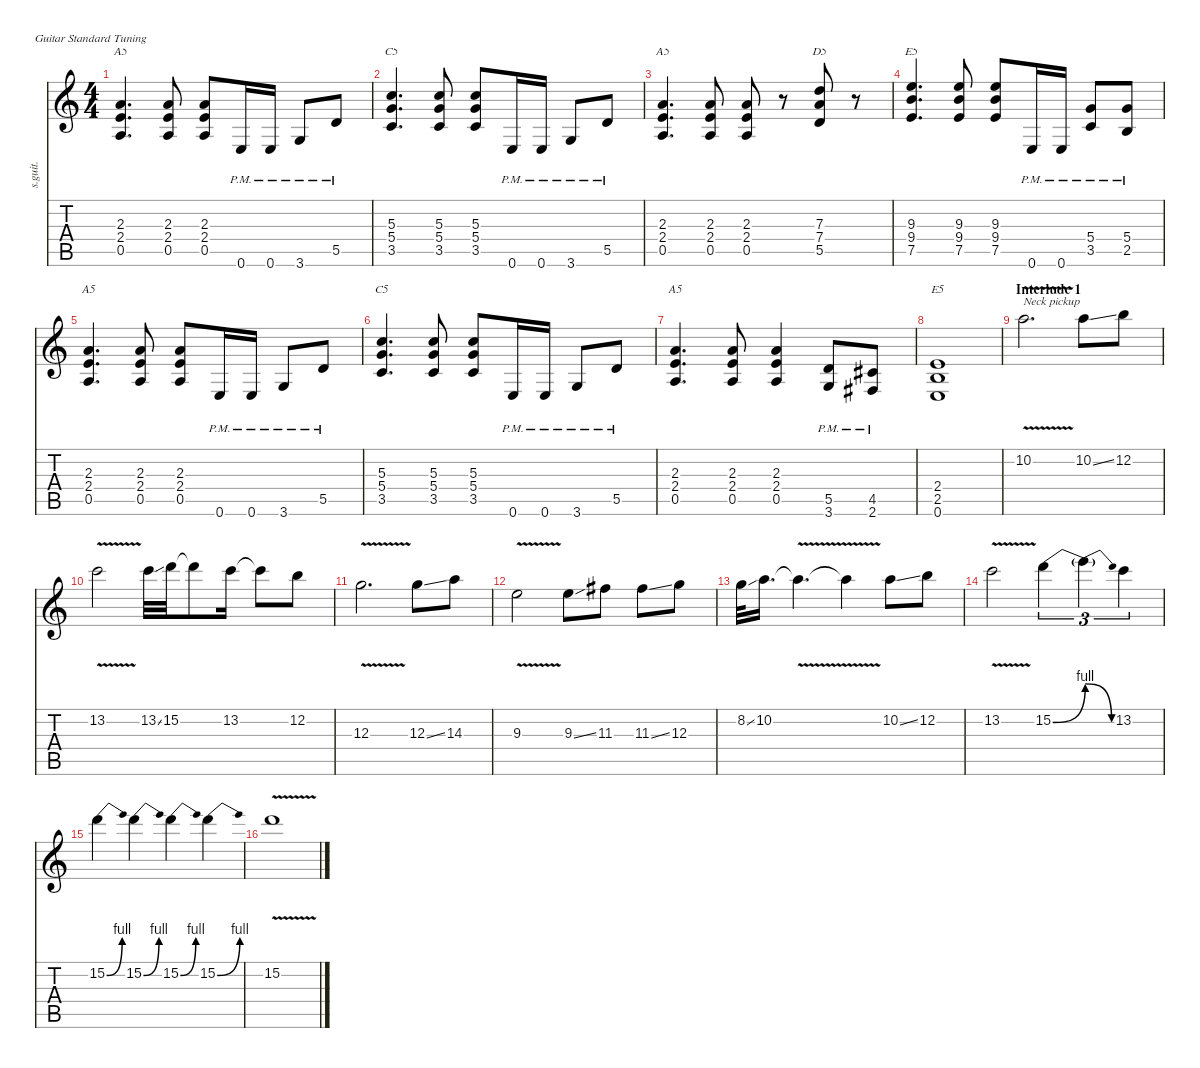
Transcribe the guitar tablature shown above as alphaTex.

\defaultSystemsLayout 4
\hideDynamics
\bracketExtendMode nobrackets
\track ("Kirk Hammett - Lead Guitar" "s.guit.") {instrument distortionguitar}
\staff {score tabs}
\tuning (E4 B3 G3 D3 A2 E2)
\chord ("A5" 3 1 2 2 0 x) {showdiagram false}
\chord ("C5" 3 1 2 2 0 x) {showdiagram false}
\chord ("E5" 3 1 2 2 0 x) {showdiagram false}
\chord ("D5" 3 1 2 2 0 x) {showdiagram false}
\ts (4 4)
\tempo (119 hide)
\clef g2
\ks c
(2.3 2.4 0.5).4{d ch "A5" lyrics (0 "") lyrics (1 "") lyrics (2 "") lyrics (3 "") lyrics (4 "") dy f} (2.3 2.4 0.5).8{lyrics (0 "") lyrics (1 "") lyrics (2 "") lyrics (3 "") lyrics (4 "")} (2.3 2.4 0.5).8{lyrics (0 "") lyrics (1 "") lyrics (2 "") lyrics (3 "") lyrics (4 "")} 0.6{pm}.16{lyrics (0 "") lyrics (1 "") lyrics (2 "") lyrics (3 "") lyrics (4 "")} 0.6{pm}.16{lyrics (0 "") lyrics (1 "") lyrics (2 "") lyrics (3 "") lyrics (4 "")} 3.6{pm}.8{lyrics (0 "") lyrics (1 "") lyrics (2 "") lyrics (3 "") lyrics (4 "")} 5.5{pm}.8{lyrics (0 "") lyrics (1 "") lyrics (2 "") lyrics (3 "") lyrics (4 "")} |
(5.3 5.4 3.5).4{d ch "C5" lyrics (0 "") lyrics (1 "") lyrics (2 "") lyrics (3 "") lyrics (4 "")} (5.3 5.4 3.5).8{lyrics (0 "") lyrics (1 "") lyrics (2 "") lyrics (3 "") lyrics (4 "")} (5.3 5.4 3.5).8{lyrics (0 "") lyrics (1 "") lyrics (2 "") lyrics (3 "") lyrics (4 "")} 0.6{pm}.16{lyrics (0 "") lyrics (1 "") lyrics (2 "") lyrics (3 "") lyrics (4 "")} 0.6{pm}.16{lyrics (0 "") lyrics (1 "") lyrics (2 "") lyrics (3 "") lyrics (4 "")} 3.6{pm}.8{lyrics (0 "") lyrics (1 "") lyrics (2 "") lyrics (3 "") lyrics (4 "")} 5.5{pm}.8{lyrics (0 "") lyrics (1 "") lyrics (2 "") lyrics (3 "") lyrics (4 "")} |
(2.3 2.4 0.5).4{d ch "A5" lyrics (0 "") lyrics (1 "") lyrics (2 "") lyrics (3 "") lyrics (4 "")} (2.3 2.4 0.5).8{lyrics (0 "") lyrics (1 "") lyrics (2 "") lyrics (3 "") lyrics (4 "")} (2.3 2.4 0.5).8{lyrics (0 "") lyrics (1 "") lyrics (2 "") lyrics (3 "") lyrics (4 "")} r.8 (7.3 7.4 5.5).8{ch "D5" lyrics (0 "") lyrics (1 "") lyrics (2 "") lyrics (3 "") lyrics (4 "")} r.8 |
(9.3 9.4 7.5).4{d ch "E5" lyrics (0 "") lyrics (1 "") lyrics (2 "") lyrics (3 "") lyrics (4 "")} (9.3 9.4 7.5).8{lyrics (0 "") lyrics (1 "") lyrics (2 "") lyrics (3 "") lyrics (4 "")} (9.3 9.4 7.5).8{lyrics (0 "") lyrics (1 "") lyrics (2 "") lyrics (3 "") lyrics (4 "")} 0.6{pm}.16{lyrics (0 "") lyrics (1 "") lyrics (2 "") lyrics (3 "") lyrics (4 "")} 0.6{pm}.16{lyrics (0 "") lyrics (1 "") lyrics (2 "") lyrics (3 "") lyrics (4 "")} (5.4{pm} 3.5{pm}).8{lyrics (0 "") lyrics (1 "") lyrics (2 "") lyrics (3 "") lyrics (4 "")} (5.4{pm} 2.5{pm}).8{lyrics (0 "") lyrics (1 "") lyrics (2 "") lyrics (3 "") lyrics (4 "")} |
(2.3 2.4 0.5).4{d ch "A5" lyrics (0 "") lyrics (1 "") lyrics (2 "") lyrics (3 "") lyrics (4 "")} (2.3 2.4 0.5).8{lyrics (0 "") lyrics (1 "") lyrics (2 "") lyrics (3 "") lyrics (4 "")} (2.3 2.4 0.5).8{lyrics (0 "") lyrics (1 "") lyrics (2 "") lyrics (3 "") lyrics (4 "")} 0.6{pm}.16{lyrics (0 "") lyrics (1 "") lyrics (2 "") lyrics (3 "") lyrics (4 "")} 0.6{pm}.16{lyrics (0 "") lyrics (1 "") lyrics (2 "") lyrics (3 "") lyrics (4 "")} 3.6{pm}.8{lyrics (0 "") lyrics (1 "") lyrics (2 "") lyrics (3 "") lyrics (4 "")} 5.5{pm}.8{lyrics (0 "") lyrics (1 "") lyrics (2 "") lyrics (3 "") lyrics (4 "")} |
(5.3 5.4 3.5).4{d ch "C5" lyrics (0 "") lyrics (1 "") lyrics (2 "") lyrics (3 "") lyrics (4 "")} (5.3 5.4 3.5).8{lyrics (0 "") lyrics (1 "") lyrics (2 "") lyrics (3 "") lyrics (4 "")} (5.3 5.4 3.5).8{lyrics (0 "") lyrics (1 "") lyrics (2 "") lyrics (3 "") lyrics (4 "")} 0.6{pm}.16{lyrics (0 "") lyrics (1 "") lyrics (2 "") lyrics (3 "") lyrics (4 "")} 0.6{pm}.16{lyrics (0 "") lyrics (1 "") lyrics (2 "") lyrics (3 "") lyrics (4 "")} 3.6{pm}.8{lyrics (0 "") lyrics (1 "") lyrics (2 "") lyrics (3 "") lyrics (4 "")} 5.5{pm}.8{lyrics (0 "") lyrics (1 "") lyrics (2 "") lyrics (3 "") lyrics (4 "")} |
(2.3 2.4 0.5).4{d ch "A5" lyrics (0 "") lyrics (1 "") lyrics (2 "") lyrics (3 "") lyrics (4 "")} (2.3 2.4 0.5).8{lyrics (0 "") lyrics (1 "") lyrics (2 "") lyrics (3 "") lyrics (4 "")} (2.3 2.4 0.5).4{lyrics (0 "") lyrics (1 "") lyrics (2 "") lyrics (3 "") lyrics (4 "")} (5.5{pm} 3.6{pm}).8{lyrics (0 "") lyrics (1 "") lyrics (2 "") lyrics (3 "") lyrics (4 "")} (4.5{pm acc #} 2.6{pm acc #}).8{lyrics (0 "") lyrics (1 "") lyrics (2 "") lyrics (3 "") lyrics (4 "")} |
(2.4 2.5 0.6).1{ch "E5" lyrics (0 "") lyrics (1 "") lyrics (2 "") lyrics (3 "") lyrics (4 "")} |
\section ("" "Interlude 1")
\tempo (113 hide)
10.2{v}.2{d txt "Neck pickup" lyrics (0 "") lyrics (1 "") lyrics (2 "") lyrics (3 "") lyrics (4 "")} 10.2{ss}.8{lyrics (0 "") lyrics (1 "") lyrics (2 "") lyrics (3 "") lyrics (4 "")} 12.2.8{lyrics (0 "") lyrics (1 "") lyrics (2 "") lyrics (3 "") lyrics (4 "")} |
13.2{v}.2{lyrics (0 "") lyrics (1 "") lyrics (2 "") lyrics (3 "") lyrics (4 "")} 13.2{ss}.32{lyrics (0 "") lyrics (1 "") lyrics (2 "") lyrics (3 "") lyrics (4 "")} 15.2.32{lyrics (0 "") lyrics (1 "") lyrics (2 "") lyrics (3 "") lyrics (4 "")} 15.2{t}.8{lyrics (0 "") lyrics (1 "") lyrics (2 "") lyrics (3 "") lyrics (4 "")} 13.2.16{lyrics (0 "") lyrics (1 "") lyrics (2 "") lyrics (3 "") lyrics (4 "")} 13.2{t}.8{lyrics (0 "") lyrics (1 "") lyrics (2 "") lyrics (3 "") lyrics (4 "") dy fff} 12.2.8{lyrics (0 "") lyrics (1 "") lyrics (2 "") lyrics (3 "") lyrics (4 "") dy f} |
12.3{v}.2{d lyrics (0 "") lyrics (1 "") lyrics (2 "") lyrics (3 "") lyrics (4 "")} 12.3{ss}.8{lyrics (0 "") lyrics (1 "") lyrics (2 "") lyrics (3 "") lyrics (4 "")} 14.3.8{lyrics (0 "") lyrics (1 "") lyrics (2 "") lyrics (3 "") lyrics (4 "")} |
9.3{v}.2{lyrics (0 "") lyrics (1 "") lyrics (2 "") lyrics (3 "") lyrics (4 "")} 9.3{ss}.8{lyrics (0 "") lyrics (1 "") lyrics (2 "") lyrics (3 "") lyrics (4 "")} 11.3{acc #}.8{lyrics (0 "") lyrics (1 "") lyrics (2 "") lyrics (3 "") lyrics (4 "")} 11.3{ss acc #}.8{lyrics (0 "") lyrics (1 "") lyrics (2 "") lyrics (3 "") lyrics (4 "")} 12.3.8{lyrics (0 "") lyrics (1 "") lyrics (2 "") lyrics (3 "") lyrics (4 "")} |
8.2{ss}.32{lyrics (0 "") lyrics (1 "") lyrics (2 "") lyrics (3 "") lyrics (4 "")} 10.2.16{d lyrics (0 "") lyrics (1 "") lyrics (2 "") lyrics (3 "") lyrics (4 "")} 10.2{v t}.4{d lyrics (0 "") lyrics (1 "") lyrics (2 "") lyrics (3 "") lyrics (4 "")} 10.2{v t}.4{lyrics (0 "") lyrics (1 "") lyrics (2 "") lyrics (3 "") lyrics (4 "")} 10.2{ss}.8{lyrics (0 "") lyrics (1 "") lyrics (2 "") lyrics (3 "") lyrics (4 "")} 12.2.8{lyrics (0 "") lyrics (1 "") lyrics (2 "") lyrics (3 "") lyrics (4 "")} |
13.2{v}.2{lyrics (0 "") lyrics (1 "") lyrics (2 "") lyrics (3 "") lyrics (4 "")} 15.2{be (bend 0 0 15 4)}.4{tu (3 2) lyrics (0 "") lyrics (1 "") lyrics (2 "") lyrics (3 "") lyrics (4 "")} 15.2{be (release 0 4 30 0) t}.4{tu (3 2) lyrics (0 "") lyrics (1 "") lyrics (2 "") lyrics (3 "") lyrics (4 "")} 13.2.4{tu (3 2) lyrics (0 "") lyrics (1 "") lyrics (2 "") lyrics (3 "") lyrics (4 "")} |
15.2{be (bend 0 0 15 4)}.4{lyrics (0 "") lyrics (1 "") lyrics (2 "") lyrics (3 "") lyrics (4 "")} 15.2{be (bend 0 0 15 4)}.4{lyrics (0 "") lyrics (1 "") lyrics (2 "") lyrics (3 "") lyrics (4 "")} 15.2{be (bend 0 0 15 4)}.4{lyrics (0 "") lyrics (1 "") lyrics (2 "") lyrics (3 "") lyrics (4 "")} 15.2{be (bend 0 0 15 4)}.4{lyrics (0 "") lyrics (1 "") lyrics (2 "") lyrics (3 "") lyrics (4 "")} |
15.2{v}.1{lyrics (0 "") lyrics (1 "") lyrics (2 "") lyrics (3 "") lyrics (4 "")}
